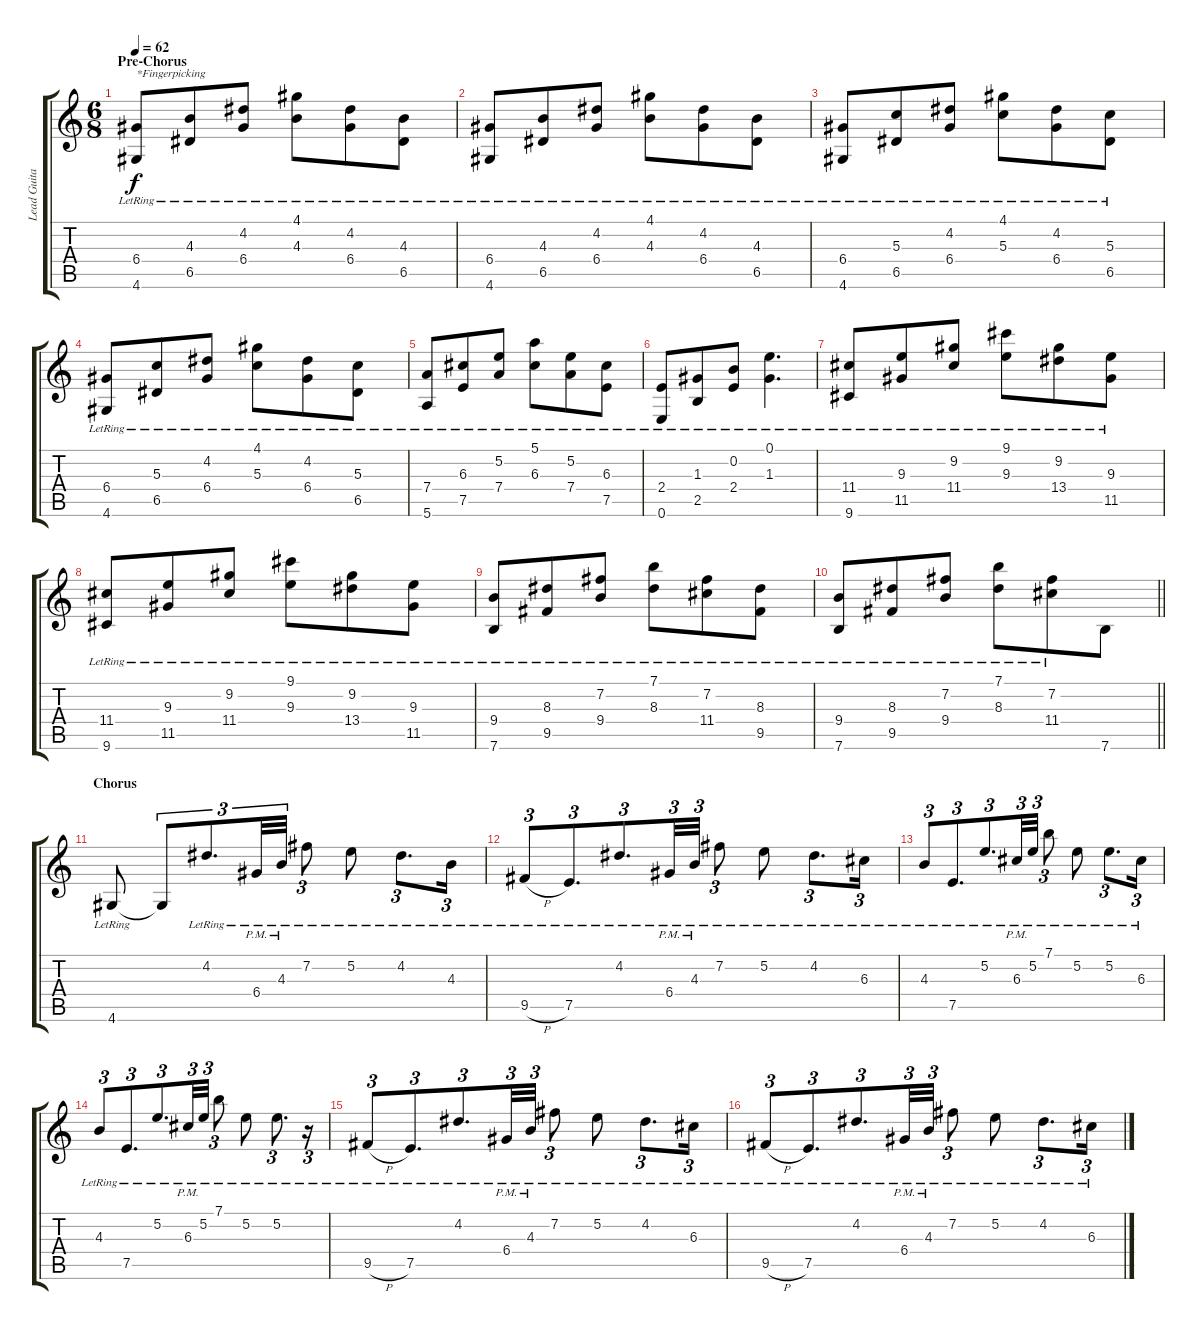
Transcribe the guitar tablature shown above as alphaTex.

\track ("Lead Guitar" "Lead Guita") {instrument electricguitarjazz}
\staff {score tabs}
\tuning (E4 B3 G3 D3 A2 E2) {hide}
\ts (6 8)
\section ("" "Pre-Chorus")
\tempo 62
\clef g2
\ks c
(6.4{lr} 4.6).8{txt "*Fingerpicking" dy f} (4.3{lr} 6.5).8 (4.2{lr} 6.4).8 (4.1{lr} 4.3).8 (4.2{lr} 6.4).8 (4.3{lr} 6.5).8 |
(6.4{lr} 4.6).8 (4.3{lr} 6.5).8 (4.2{lr} 6.4).8 (4.1{lr} 4.3).8 (4.2{lr} 6.4).8 (4.3{lr} 6.5).8 |
(6.4{lr} 4.6).8 (5.3{lr} 6.5).8 (4.2{lr} 6.4).8 (4.1{lr} 5.3).8 (4.2{lr} 6.4).8 (5.3{lr} 6.5).8 |
(6.4{lr} 4.6).8 (5.3{lr} 6.5).8 (4.2{lr} 6.4).8 (4.1{lr} 5.3).8 (4.2{lr} 6.4).8 (5.3{lr} 6.5).8 |
(7.4{lr} 5.6).8 (6.3{lr} 7.5).8 (5.2{lr} 7.4).8 (5.1{lr} 6.3).8 (5.2{lr} 7.4).8 (6.3{lr} 7.5).8 |
(2.4{lr} 0.6).8 (1.3{lr} 2.5).8 (0.2{lr} 2.4).8 (0.1{lr} 1.3).4{d} |
(11.4{lr} 9.6).8 (9.3{lr} 11.5).8 (9.2{lr} 11.4).8 (9.1{lr} 9.3).8 (9.2{lr} 13.4).8 (9.3{lr} 11.5).8 |
(11.4{lr} 9.6).8 (9.3{lr} 11.5).8 (9.2{lr} 11.4).8 (9.1{lr} 9.3).8 (9.2{lr} 13.4).8 (9.3{lr} 11.5).8 |
(9.4{lr} 7.6).8 (8.3{lr} 9.5).8 (7.2{lr} 9.4).8 (7.1{lr} 8.3).8 (7.2{lr} 11.4).8 (8.3{lr} 9.5).8 |
\barLineRight lightlight
(9.4{lr} 7.6).8 (8.3{lr} 9.5).8 (7.2{lr} 9.4).8 (7.1{lr} 8.3).8 (7.2{lr} 11.4).8 7.6.8 |
\section ("" "Chorus")
4.6{lr}.8 4.6{t}.8{tu (3 2)} 4.2{lr}.8{d tu (3 2)} 6.4{pm lr}.32{tu (3 2)} 4.3{pm lr}.32{tu (3 2)} 7.2{lr}.8{tu (3 2)} 5.2{lr}.8 4.2{lr}.8{d tu (3 2)} 4.3{lr}.16{tu (3 2)} |
9.5{h lr}.8{tu (3 2)} 7.5{lr}.8{d tu (3 2)} 4.2{lr}.8{d tu (3 2)} 6.4{pm lr}.32{tu (3 2)} 4.3{pm lr}.32{tu (3 2)} 7.2{lr}.8{tu (3 2)} 5.2{lr}.8 4.2{lr}.8{d tu (3 2)} 6.3{lr}.16{tu (3 2)} |
4.3{lr}.8{tu (3 2)} 7.5{lr}.8{d tu (3 2)} 5.2{lr}.8{d tu (3 2)} 6.3{pm lr}.32{tu (3 2)} 5.2{pm lr}.32{tu (3 2)} 7.1{lr}.8{tu (3 2)} 5.2{lr}.8 5.2{lr}.8{d tu (3 2)} 6.3{lr}.16{tu (3 2)} |
4.3{lr}.8{tu (3 2)} 7.5{lr}.8{d tu (3 2)} 5.2{lr}.8{d tu (3 2)} 6.3{pm lr}.32{tu (3 2)} 5.2{pm lr}.32{tu (3 2)} 7.1{lr}.8{tu (3 2)} 5.2{lr}.8 5.2{lr}.8{d tu (3 2)} r.16{tu (3 2)} |
9.5{h lr}.8{tu (3 2)} 7.5{lr}.8{d tu (3 2)} 4.2{lr}.8{d tu (3 2)} 6.4{pm lr}.32{tu (3 2)} 4.3{pm lr}.32{tu (3 2)} 7.2{lr}.8{tu (3 2)} 5.2{lr}.8 4.2{lr}.8{d tu (3 2)} 6.3{lr}.16{tu (3 2)} |
9.5{h lr}.8{tu (3 2)} 7.5{lr}.8{d tu (3 2)} 4.2{lr}.8{d tu (3 2)} 6.4{pm lr}.32{tu (3 2)} 4.3{pm lr}.32{tu (3 2)} 7.2{lr}.8{tu (3 2)} 5.2{lr}.8 4.2{lr}.8{d tu (3 2)} 6.3{lr}.16{tu (3 2)}
